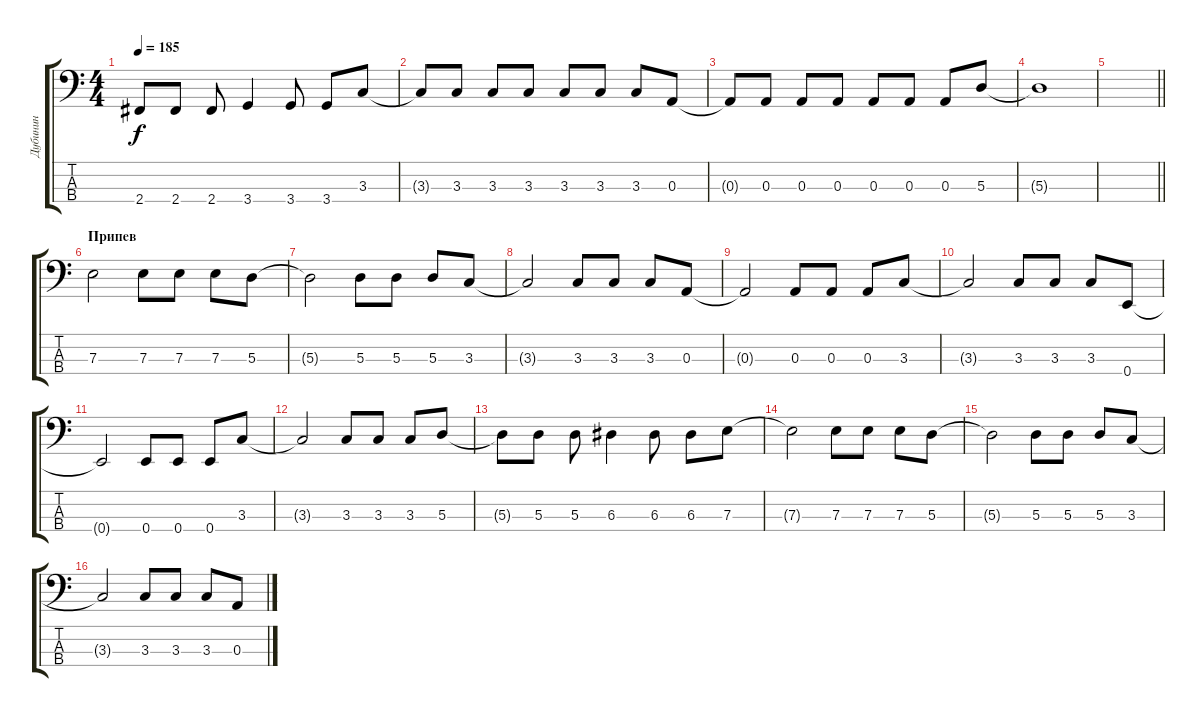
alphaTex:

\track ("Дубинин" "Дубинин") {instrument electricbassfinger}
\staff {score tabs}
\tuning (G2 D2 A1 E1) {hide}
\ts (4 4)
\tempo 185
\clef f4
\ks c
2.4{t}.8{dy f} 2.4.8 2.4.8 3.4.4 3.4.8 3.4.8 3.3.8 |
3.3{t}.8 3.3.8 3.3.8 3.3.8 3.3.8 3.3.8 3.3.8 0.3.8 |
0.3{t}.8 0.3.8 0.3.8 0.3.8 0.3.8 0.3.8 0.3.8 5.3.8 |
5.3{t}.1 |
\barLineRight lightlight
|
\section ("" "Припев")
7.3.2 7.3.8 7.3.8 7.3.8 5.3.8 |
5.3{t}.2 5.3.8 5.3.8 5.3.8 3.3.8 |
3.3{t}.2 3.3.8 3.3.8 3.3.8 0.3.8 |
0.3{t}.2 0.3.8 0.3.8 0.3.8 3.3.8 |
3.3{t}.2 3.3.8 3.3.8 3.3.8 0.4.8 |
0.4{t}.2 0.4.8 0.4.8 0.4.8 3.3.8 |
3.3{t}.2 3.3.8 3.3.8 3.3.8 5.3.8 |
5.3{t}.8 5.3.8 5.3.8 6.3.4 6.3.8 6.3.8 7.3.8 |
7.3{t}.2 7.3.8 7.3.8 7.3.8 5.3.8 |
5.3{t}.2 5.3.8 5.3.8 5.3.8 3.3.8 |
3.3{t}.2 3.3.8 3.3.8 3.3.8 0.3.8
